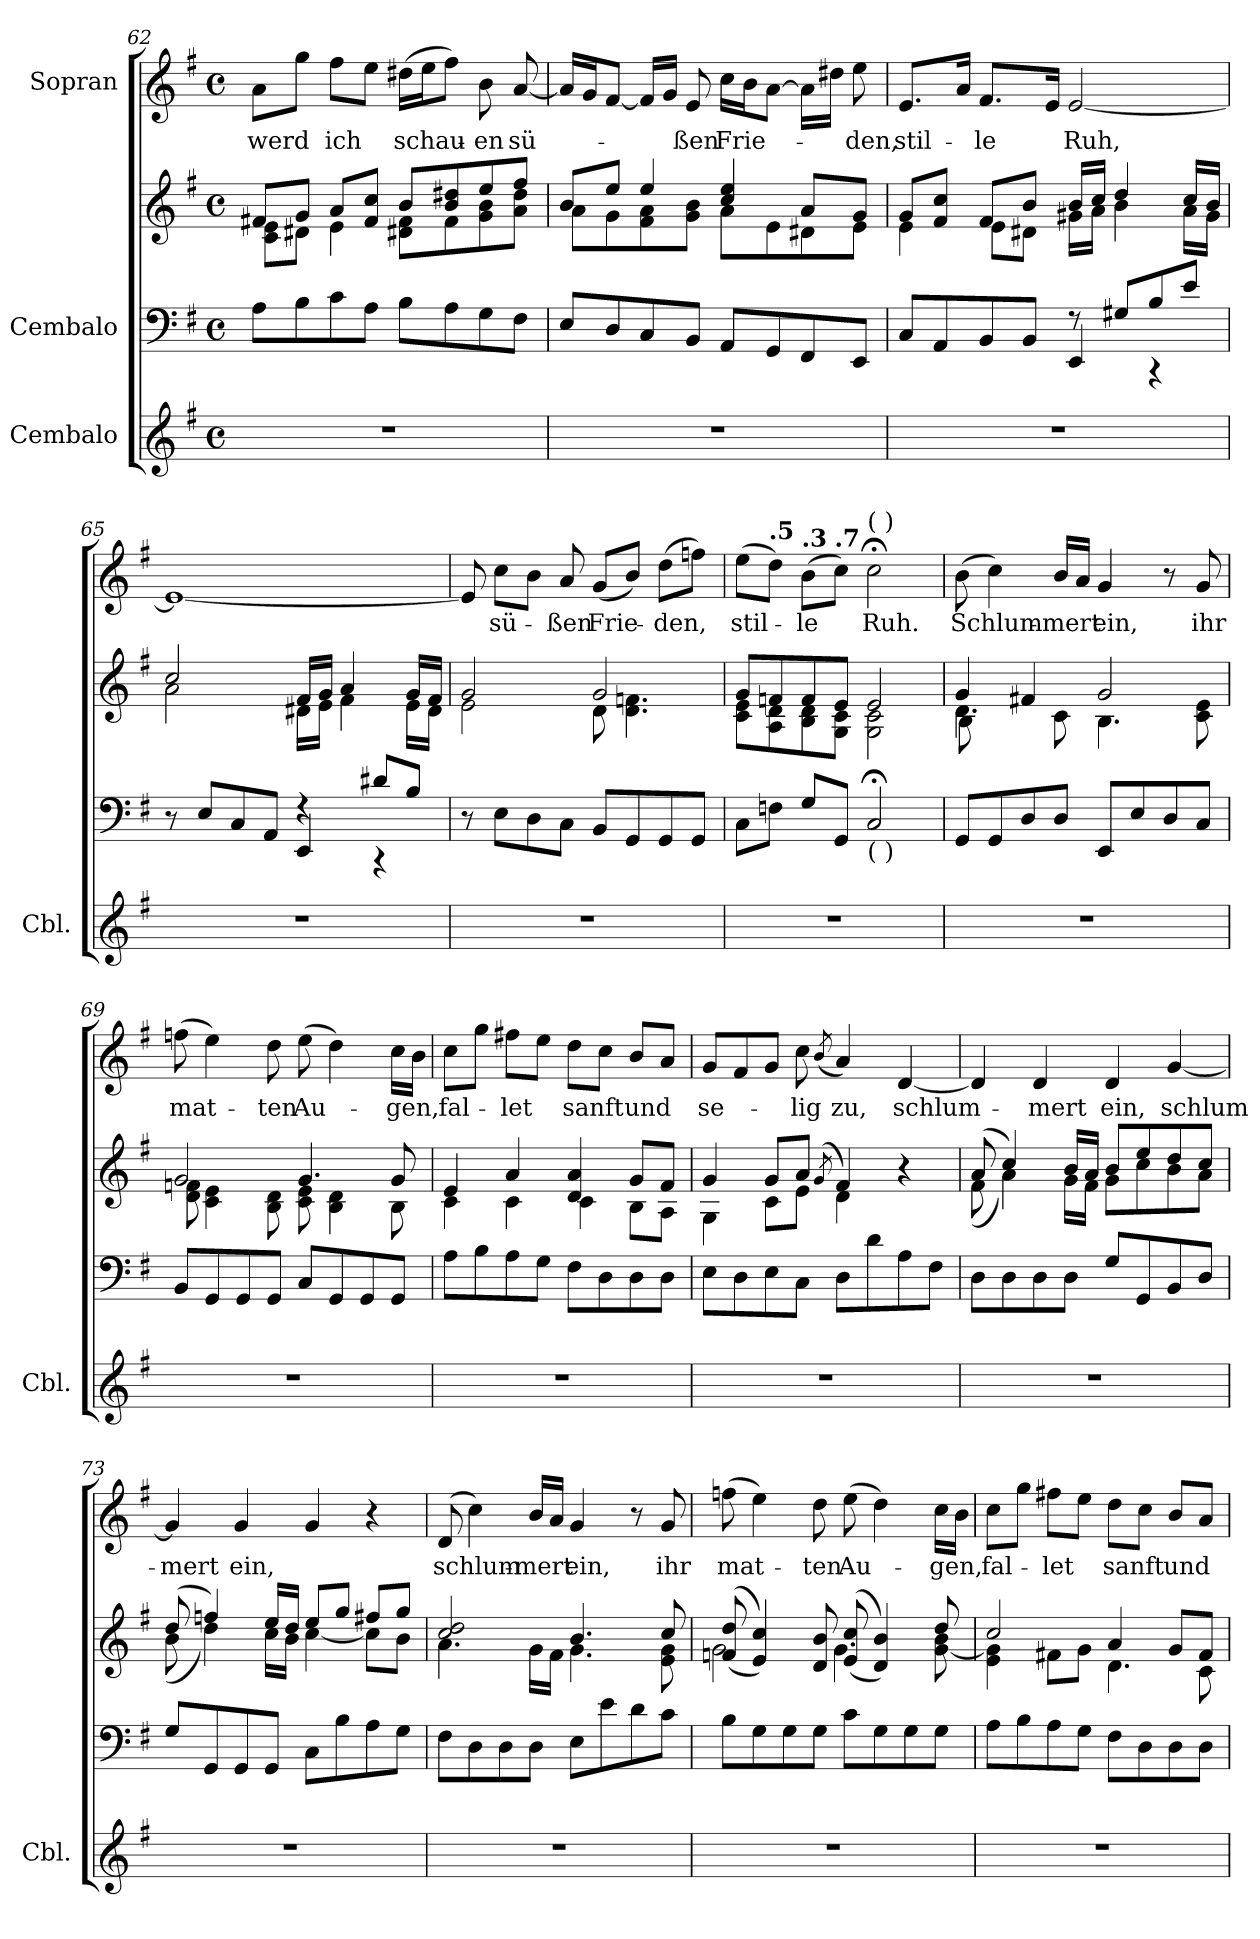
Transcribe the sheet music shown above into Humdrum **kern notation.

**kern	**kern	**kern	**kern	**text
*part3	*part2	*part2	*part1	*part1
*staff4	*staff3	*staff2	*staff1	*staff1
*I"Cembalo	*I"Cembalo	*	*I"Sopran	*
*I'Cbl.	*	*	*	*
*clefG2	*clefF4	*clefG2	*clefG2	*
*k[f#]	*k[f#]	*k[f#]	*k[f#]	*
*M4/4	*M4/4	*M4/4	*M4/4	*
*met(c)	*met(c)	*met(c)	*met(c)	*
=62	=62	=62	=62	=62
*	*	*^	*	*
!	!	!	!	!	!LO:LY:b
1r	8A\L	8f#X!/L	8c!\ 8e!\L	8a\L	werd
.	8B\	8g!/J	8d#X!\J	8gg\J	.
!	!	!	!	!	!LO:LY:b
.	8c\	8a!/L	4e!\	8ff#\L	ich
.	8A\J	8f#!/ 8cc!/J	.	8ee\J	.
!	!	!	!	!	!LO:LY:b
.	8B\L	8b!/L	8d#X!\ 8f#!\L	(>16dd#X\LL	schau-
.	.	.	.	16ee\J	.
.	8A\	8b!/ 8dd#X!/	8f#!\	8ff#\J)	.
!	!	!	!	!	!LO:LY:b
.	8G\	8ee!/	8g!\ 8b!\	8b\	-en
!	!	!	!	!	!LO:LY:b
.	8F#\J	8ff#!/J	8a!\ 8dd#!\J	[8a/	sü-
=63	=63	=63	=63	=63	=63
1r	8E/L	8b!/L	8a!\L	16a/LL]	.
.	.	.	.	16g/J	.
.	8D/	8ee!/J	8g!\	[8f#/J	.
.	8C/	4ee!/	8f#!\ 8a!\	16f#/LL]	.
.	.	.	.	16g/JJ	.
!	!	!	!	!	!LO:LY:b
.	8BB/J	.	8g!\ 8b!\J	8e/	-ßen
!	!	!	!	!	!LO:LY:b
.	8AA/L	4cc!/ 4ee!/	8a!\L	16cc\LL	Frie-
.	.	.	.	16b\J	.
.	8GG/	.	8e!\	[8a\J	.
.	8FF#/	8a!/L	8d#X!\	16a\LL]	.
.	.	.	.	16dd#X\JJ	.
!	!	!	!	!	!LO:LY:b
.	8EE/J	8g!/J	8e!\J	8ee\	-den,
!!LO:PB:g=z
=64	=64	=64	=64	=64	=64
*	*^	*	*	*	*
!	!	!	!	!	!	!LO:LY:b
1r	8C/L	2ryy	8g!/L	4e!\	8.e/L	stil-
.	8AA/	.	8f#!/ 8cc!/J	.	.	.
.	.	.	.	.	16a/Jk	.
!	!	!	!	!	!	!LO:LY:b
.	8BB/	.	8f#!/L	8e!\L	8.f#/L	-le
.	8BB/J	.	8b!/J	8d#X!\J	.	.
.	.	.	.	.	16e/Jk	.
!	!	!	!	!	!	!LO:LY:b
.	8rF	4EE/	16b!/LL	16g#X!\LL	[2e/	Ruh,
.	.	.	16cc!/JJ	16a!\JJ	.	.
.	8G#X!/L	.	4dd!/	4b!\	.	.
.	8B!/	4r	.	.	.	.
.	8e!/J	.	16cc!/LL	16a!\LL	.	.
.	.	.	16b!/JJ	16g#!\JJ	.	.
=65	=65	=65	=65	=65	=65	=65
1r	8r	2ryy	2cc!/	2a!\	1e_	.
.	8E/L	.	.	.	.	.
.	8C/	.	.	.	.	.
.	8AA/J	.	.	.	.	.
.	4rF	4EE/	16f#!/LL	16d#X!\LL	.	.
.	.	.	16g!/JJ	16e!\JJ	.	.
.	.	.	4a!/	4f#!\	.	.
.	8d#X!/L	4r	.	.	.	.
.	8B!/J	.	16g!/LL	16e!\LL	.	.
.	.	.	16f#!/JJ	16d#!\JJ	.	.
*	*v	*v	*	*	*	*
=66	=66	=66	=66	=66	=66
1r	8r	2g!/	2e!\	8e/]	.
!	!	!	!	!	!LO:LY:b
.	8E\L	.	.	8cc\L	sü-
.	8D\	.	.	8b\J	.
!	!	!	!	!	!LO:LY:b
.	8C\J	.	.	8a/	-ßen
!	!	!	!	!	!LO:LY:b
.	8BB/L	2g!/	8d!\	(<8g/L	Frie-
.	8GG/	.	4.d!\ 4.fn!\	8b/J)	.
!	!	!	!	!	!LO:LY:b
.	8GG/	.	.	(>8dd\L	-den,
.	8GG/J	.	.	8ffn\J)	.
=67	=67	=67	=67	=67	=67
!	!	!	!	!	!LO:LY:b
1r	8C\L	8g!/L	8c!\ 8e!\L	(>8ee\L	stil-
*	*	*	*	*MM59	*
!	!	!	!	!LO:TX:a:B:t=.5	!
.	8Fn\J	8fn!/	8A!\ 8d!\	8dd\J)	.
*	*	*	*	*MM57	*
!	!	!	!	!LO:TX:a:B:t=.3	!
!	!	!	!	!	!LO:LY:b
.	8G/L	8f!/	8B!\ 8d!\	(>8b\L	-le
*	*	*	*	*MM52	*
!	!	!	!	!LO:TX:a:B:t=.7	!
.	8GG/J	8e!/J	8G!\ 8c!\J	8cc\J)	.
*	*	*	*	*MM60	*
!	!	!	!	!LO:TX:a:t=(      )	!
!	!LO:TX:b:t=(      )	!	!	!	!
!	!	!	!	!	!LO:LY:b
.	2C;/	2e!/	2G!\ 2c!\	2cc;<\	Ruh.
!!LO:LB:g=z
=68	=68	=68	=68	=68	=68
*	*	*	*^	*	*
!	!	!	!	!	!	!LO:LY:b
1r	8GG/L	4g!/	4.d!\	8B!\	(>8b\	Schlum-
.	8GG/	.	.	2..ryy	4cc\)	.
.	8D/	4f#X!/	.	.	.	.
!	!	!	!	!	!	!LO:LY:b
.	8D/J	.	8c!\	.	16b/LL	-mert
.	.	.	.	.	16a/JJ	.
!	!	!	!	!	!	!LO:LY:b
.	8EE/L	2g!/	4.B!\	.	4g/	ein,
.	8E/	.	.	.	.	.
.	8D/	.	.	.	8r	.
!	!	!	!	!	!	!LO:LY:b
.	8C/J	.	8c!\ 8e!\	.	8g/	ihr
*	*	*	*v	*v	*	*
=69	=69	=69	=69	=69	=69
!	!	!	!	!	!LO:LY:b
1r	8BB/L	2g!/	8d!\ 8fn!\	(>8ffn\	mat-
.	8GG/	.	4c!\ 4e!\	4ee\)	.
.	8GG/	.	.	.	.
!	!	!	!	!	!LO:LY:b
.	8GG/J	.	8B!\ 8d!\	8dd\	-ten
!	!	!	!	!	!LO:LY:b
.	8C/L	4.g!/	8c!\ 8e!\	(>8ee\	Au-
.	8GG/	.	4B!\ 4d!\	4dd\)	.
.	8GG/	.	.	.	.
!	!	!	!	!	!LO:LY:b
.	8GG/J	8g!/	8B!\	16cc\LL	-gen,
.	.	.	.	16b\JJ	.
=70	=70	=70	=70	=70	=70
!	!	!	!	!	!LO:LY:b
1r	8A\L	4e!/	4c!\	8cc\L	fal-
.	8B\	.	.	8gg\J	.
!	!	!	!	!	!LO:LY:b
.	8A\	4a!/	4c!\	8ff#X\L	-let
.	8G\J	.	.	8ee\J	.
!	!	!	!	!	!LO:LY:b
.	8F#\L	4d!/ 4a!/	4c!\	8dd\L	sanft
.	8D\	.	.	8cc\J	.
!	!	!	!	!	!LO:LY:b
.	8D\	8g!/L	8B!\L	8b/L	und
.	8D\J	8f#!/J	8A!\J	8a/J	.
=71	=71	=71	=71	=71	=71
!	!	!	!	!	!LO:LY:b
1r	8E\L	4g!/	4G!\	8g/L	se-
.	8D\	.	.	8f#/	.
.	8E\	8g!/L	8c!\L	8g/J	.
!	!	!	!	!	!LO:LY:b
.	8C\J	8a!/J	8e!\J	8cc\	-lig
.	.	(<8qg/	.	(<8qb/	.
!	!	!	!	!	!LO:LY:b
.	8D\L	4f#!/)	4d!\	4a/)	zu,
.	8d\	.	.	.	.
!	!	!	!	!	!LO:LY:b
.	8A\	4r	4ryy	[4d/	schlum-
.	8F#\J	.	.	.	.
!!LO:LB:g=z
=72	=72	=72	=72	=72	=72
1r	8D\L	(>8a!/	(<8f#!\	4d/]	.
.	8D\	4cc!/)	4a!\)	.	.
!	!	!	!	!	!LO:LY:b
.	8D\	.	.	4d/	-mert
.	8D\J	16b!/LL	16g!\LL	.	.
.	.	16a!/JJ	16f#!\JJ	.	.
!	!	!	!	!	!LO:LY:b
.	8G/L	8b!/L	8g!\L	4d/	ein,
.	8GG/	8ee!/	8cc!\	.	.
!	!	!	!	!	!LO:LY:b
.	8BB/	8dd!/	8b!\	[4g/	schlum-
.	8D/J	8cc!/J	8a!\J	.	.
=73	=73	=73	=73	=73	=73
!	!	!	!	!	!LO:LY:b
1r	8G/L	(>8dd!/	(<8b!\	4g/]	-mert
.	8GG/	4ffn!/)	4dd!\)	.	.
!	!	!	!	!	!LO:LY:b
.	8GG/	.	.	4g/	ein,
.	8GG/J	16ee!/LL	16cc!\LL	.	.
.	.	16dd!/JJ	16b!\JJ	.	.
.	8C\L	8ee!/L	[4cc!\	4g/	.
.	8B\	8gg!/J	.	.	.
.	8A\	8ff#X!/L	8cc!\L]	4r	.
.	8G\J	8gg!/J	8b!\J	.	.
=74	=74	=74	=74	=74	=74
!	!	!	!	!	!LO:LY:b
1r	8F#\L	2cc!/ 2dd!/	4.a!\	(>8d/	schlum-
.	8D\	.	.	4cc\)	.
.	8D\	.	.	.	.
!	!	!	!	!	!LO:LY:b
.	8D\J	.	16g!\LL	16b/LL	-mert
.	.	.	16f#!\JJ	16a/JJ	.
!	!	!	!	!	!LO:LY:b
.	8E\L	4.b!/	4.g!\	4g/	ein,
.	8e\	.	.	.	.
.	8d\	.	.	8r	.
!	!	!	!	!	!LO:LY:b
.	8c\J	8cc!/	8e!\ 8g!\	8g/	ihr
!!LO:PB:g=z
=75	=75	=75	=75	=75	=75
!	!	!	!	!	!LO:LY:b
1r	8B\L	(>(<8fn!/ 8dd!/	2g!\	(>8ffn\	mat-
.	8G\	4e!/ 4cc!/))	.	4ee\)	.
.	8G\	.	.	.	.
!	!	!	!	!	!LO:LY:b
.	8G\J	8d!/ 8b!/	.	8dd\	-ten
!	!	!	!	!	!LO:LY:b
.	8c\L	(<(>8e!/ 8cc!/	4.g!\	(>8ee\	Au-
.	8G\	4d!/ 4b!/))	.	4dd\)	.
.	8G\	.	.	.	.
!	!	!	!	!	!LO:LY:b
.	8G\J	8dd!/	[8g!\ 8b!\	16cc\LL	-gen,
.	.	.	.	16b\JJ	.
=76	=76	=76	=76	=76	=76
!	!	!	!	!	!LO:LY:b
1r	8A\L	2cc!/	4e!\ 4g!\]	8cc\L	fal-
.	8B\	.	.	8gg\J	.
!	!	!	!	!	!LO:LY:b
.	8A\	.	8f#X!\L	8ff#X\L	-let
.	8G\J	.	8g!\J	8ee\J	.
!	!	!	!	!	!LO:LY:b
.	8F#\L	4a!/	4.d!\	8dd\L	sanft
.	8D\	.	.	8cc\J	.
!	!	!	!	!	!LO:LY:b
.	8D\	8g!/L	.	8b/L	und
.	8D\J	8f#!/J	8c!\	8a/J	.
*	*	*v	*v	*	*
=	=	=	=	=
*-	*-	*-	*-	*-
